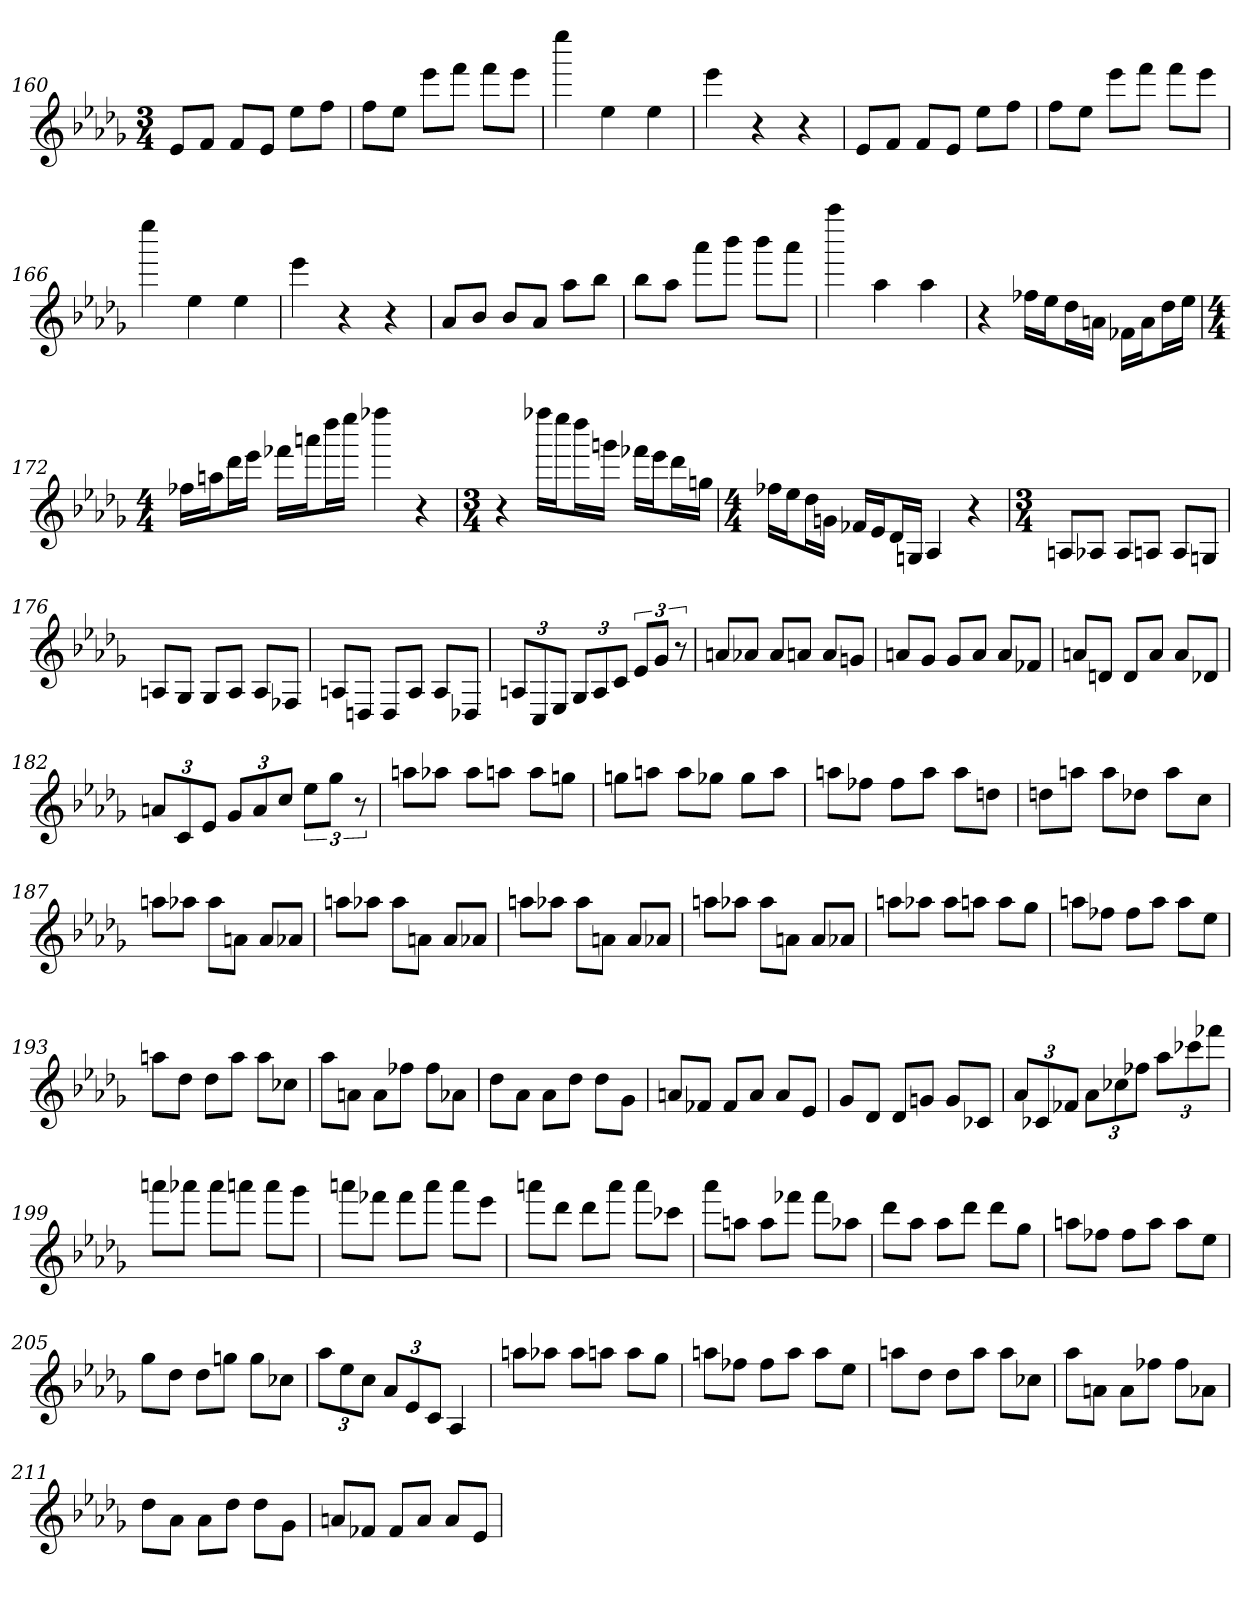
**kern
*part1
*staff1
*clefG2
*k[b-e-a-d-g-]
*D-:
*M3/4
=160
8e-/L
8f/J
8f/L
8e-/J
8ee-\L
8ff\J
=161
8ff\L
8ee-\J
8eee-\L
8fff\J
8fff\L
8eee-\J
=162
4eeee-
4ee-
4ee-
=163
4eee-
4r
4r
=164
8e-/L
8f/J
8f/L
8e-/J
8ee-\L
8ff\J
=165
8ff\L
8ee-\J
8eee-\L
8fff\J
8fff\L
8eee-\J
=166
4eeee-
4ee-
4ee-
=167
4eee-
4r
4r
=168
8a-/L
8b-/J
8b-/L
8a-/J
8aa-\L
8bb-\J
=169
8bb-\L
8aa-\J
8aaa-\L
8bbb-\J
8bbb-\L
8aaa-\J
=170
4aaaa-
4aa-
4aa-
=171
4r
16ff-X\LL
16ee-\J
16dd-\L
16an\JJ
16f-X\LL
16a\J
16dd-\L
16ee-\JJ
=172
*M4/4
16ff-X\LL
16aan\J
16ddd-\L
16eee-\JJ
16fff-X\LL
16aaan\J
16dddd-\L
16eeee-\JJ
4ffff-X
4r
=173
*M3/4
4r
16ffff-X\LL
16eeee-\J
16dddd-\L
16gggn\JJ
16fff-X\LL
16eee-\J
16ddd-\L
16ggn\JJ
=174
*M4/4
16ff-X\LL
16ee-\J
16dd-\L
16gn\JJ
16f-X/LL
16e-/J
16d-/L
16Gn/JJ
4A-
4r
=175
*M3/4
8An/L
8A-X/J
8A-/L
8An/J
8A/L
8Gn/J
=176
8An/L
8G-/J
8G-/L
8A/J
8A/L
8F-X/J
=177
8An/L
8Dn/J
8D/L
8A/J
8A/L
8D-X/J
=178
12An/L
12C/
12E-/J
12G-/L
12A/
12c/J
12e-/L
12g-/J
12r
=179
8an/L
8a-X/J
8a-/L
8an/J
8a/L
8gn/J
=180
8an/L
8g-/J
8g-/L
8a/J
8a/L
8f-X/J
=181
8an/L
8dn/J
8d/L
8a/J
8a/L
8d-X/J
=182
12an/L
12c/
12e-/J
12g-/L
12a/
12cc/J
12ee-\L
12gg-\J
12r
=183
8aan\L
8aa-X\J
8aa-\L
8aan\J
8aa\L
8ggn\J
=184
8ggn\L
8aan\J
8aa\L
8gg-X\J
8gg-\L
8aa\J
=185
8aan\L
8ff-X\J
8ff-\L
8aa\J
8aa\L
8ddn\J
=186
8ddn\L
8aan\J
8aa\L
8dd-X\J
8aa\L
8cc\J
=187
8aan\L
8aa-X\J
8aa-\L
8an\J
8a/L
8a-X/J
=188
8aan\L
8aa-X\J
8aa-\L
8an\J
8a/L
8a-X/J
=189
8aan\L
8aa-X\J
8aa-\L
8an\J
8a/L
8a-X/J
=190
8aan\L
8aa-X\J
8aa-\L
8an\J
8a/L
8a-X/J
=191
8aan\L
8aa-X\J
8aa-\L
8aan\J
8aa\L
8gg-\J
=192
8aan\L
8ff-X\J
8ff-\L
8aa\J
8aa\L
8ee-\J
=193
8aan\L
8dd-\J
8dd-\L
8aa\J
8aa\L
8cc-X\J
=194
8aa-\L
8an\J
8a\L
8ff-X\J
8ff-\L
8a-X\J
=195
8dd-\L
8a-\J
8a-\L
8dd-\J
8dd-\L
8g-\J
=196
8an/L
8f-X/J
8f-/L
8a/J
8a/L
8e-/J
=197
8g-/L
8d-/J
8d-/L
8gn/J
8g/L
8c-X/J
=198
12a-/L
12c-X/
12f-X/J
12a-\L
12cc-X\
12ff-X\J
12aa-\L
12ccc-X\
12fff-X\J
=199
8aaan\L
8aaa-X\J
8aaa-\L
8aaan\J
8aaa\L
8ggg-\J
=200
8aaan\L
8fff-X\J
8fff-\L
8aaa\J
8aaa\L
8eee-\J
=201
8aaan\L
8ddd-\J
8ddd-\L
8aaa\J
8aaa\L
8ccc-X\J
=202
8aaa-\L
8aan\J
8aa\L
8fff-X\J
8fff-\L
8aa-X\J
=203
8ddd-\L
8aa-\J
8aa-\L
8ddd-\J
8ddd-\L
8gg-\J
=204
8aan\L
8ff-X\J
8ff-\L
8aa\J
8aa\L
8ee-\J
=205
8gg-\L
8dd-\J
8dd-\L
8ggn\J
8gg\L
8cc-X\J
=206
12aa-\L
12ee-\
12cc\J
12a-/L
12e-/
12c/J
4A-
=207
8aan\L
8aa-X\J
8aa-\L
8aan\J
8aa\L
8gg-\J
=208
8aan\L
8ff-X\J
8ff-\L
8aa\J
8aa\L
8ee-\J
=209
8aan\L
8dd-\J
8dd-\L
8aa\J
8aa\L
8cc-X\J
=210
8aa-\L
8an\J
8a\L
8ff-X\J
8ff-\L
8a-X\J
=211
8dd-\L
8a-\J
8a-\L
8dd-\J
8dd-\L
8g-\J
=212
8an/L
8f-X/J
8f-/L
8a/J
8a/L
8e-/J
=
*-
